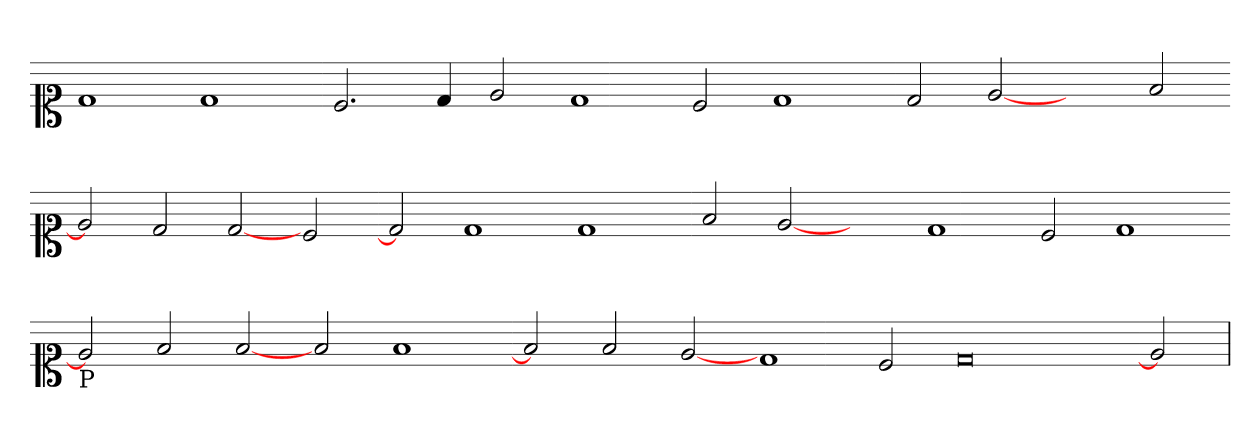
**kern
*part1
*staff1
*clefC1
*k[]
=
1d
1d
=-
2.c
4d
2e
1d
2c
1d
=-
2d
[2e
2ryy
2f
=-
2e]
2d
[2d
2c
=-
2d]
1d
1d
=-
2f
[2e
2ryy
1d
2c
1d
=-
!LO:TX:b:t=P
2e]
2f
[2f
2f
1f
=-
2f]
2f
[2e
1d
2c
0d
=1-
2e]
=
*-
